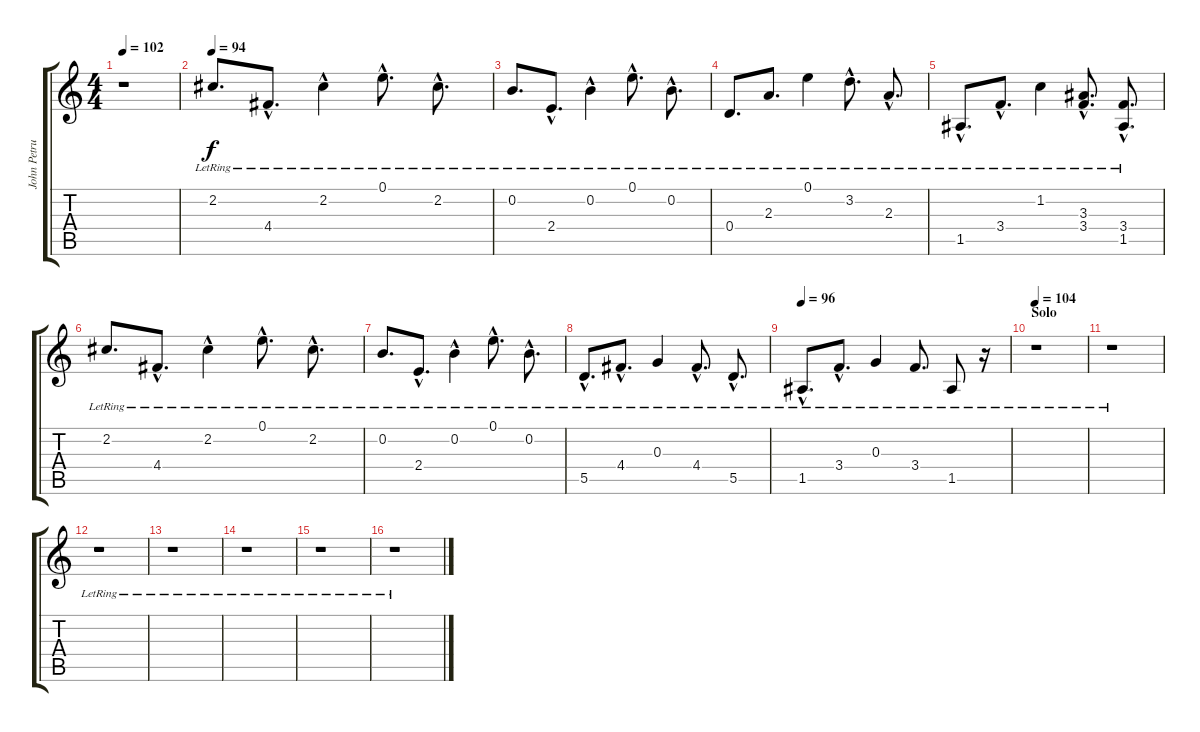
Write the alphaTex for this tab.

\track ("John Petrucci (Clean)" "John Petru") {instrument acousticguitarsteel}
\staff {score tabs}
\tuning (E4 B3 G3 D3 A2 E2) {hide}
\ts (4 4)
\tempo 102
\clef g2
\ks c
r.1{dy f} |
\tempo 94
2.2{lr}.8{d} 4.4{hac lr}.8{d} 2.2{hac lr}.4 0.1{hac lr}.8{d} 2.2{hac lr}.8{d} |
0.2{lr}.8{d} 2.4{hac lr}.8{d} 0.2{hac lr}.4 0.1{hac lr}.8{d} 0.2{hac lr}.8{d} |
0.4{lr}.8{d} 2.3{lr}.8{d} 0.1{lr}.4 3.2{hac lr}.8{d} 2.3{hac lr}.8{d} |
1.5{hac lr}.8{d} 3.4{hac lr}.8{d} 1.2{lr}.4 (3.3{hac lr} 3.4{hac lr}).8{d} (3.4{hac lr} 1.5{hac lr}).8{d} |
2.2{lr}.8{d} 4.4{hac lr}.8{d} 2.2{hac lr}.4 0.1{hac lr}.8{d} 2.2{hac lr}.8{d} |
0.2{lr}.8{d} 2.4{hac lr}.8{d} 0.2{hac lr}.4 0.1{hac lr}.8{d} 0.2{hac lr}.8{d} |
5.5{hac lr}.8{d} 4.4{hac lr}.8{d} 0.3{lr}.4 4.4{hac lr}.8{d} 5.5{hac lr}.8{d} |
\tempo 96
1.5{hac lr}.8{d} 3.4{hac lr}.8{d} 0.3{lr}.4 3.4{lr}.8{d} 1.5{lr}.8 r.16 |
\section ("" "Solo")
\tempo 104
r.1 |
r.1 |
r.1 |
r.1 |
r.1 |
r.1 |
r.1
